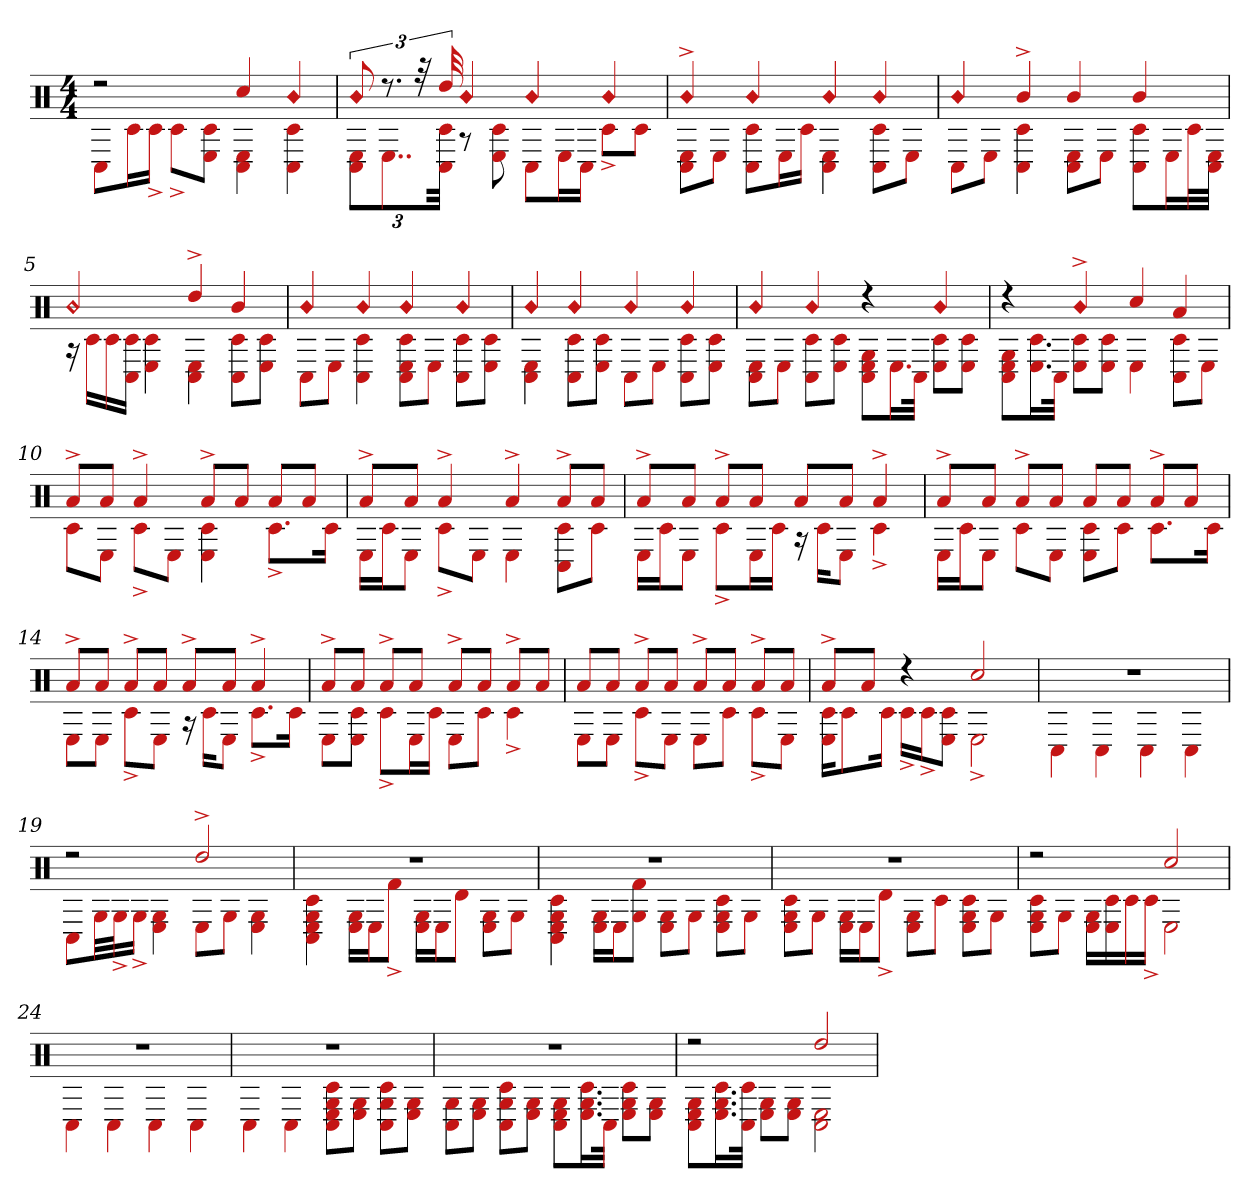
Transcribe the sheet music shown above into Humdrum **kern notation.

**kern
*part1
*staff1
*clefX
*k[]
*M4/4
=1
*^
2r	8C#L
.	16c#L
.	16c#^JJ
.	8c#^L
.	8E 8c#J
4cc#	4C# 4E
!LO:N:head=diamond	!
4b	4C# 4c#
=2	=2
!LO:N:head=diamond	!
12b	12C# 12EL
12.r	12..E
48r	.
48dd	48C# 48c#Jkk
!LO:N:head=diamond	!
4b	8r
.	8E 8c#
!LO:N:head=diamond	!
4b	8C#L
.	16EL
.	16C#JJ
!LO:N:head=diamond	!
4b	8c#^L
.	8c#J
=3	=3
!LO:N:head=diamond	!
4b^	8C# 8EL
.	8EJ
!LO:N:head=diamond	!
4b	8C# 8c#L
.	16EL
.	16c#JJ
!LO:N:head=diamond	!
4b	4C# 4E
!LO:N:head=diamond	!
4b	8C# 8c#L
.	8EJ
=4	=4
!LO:N:head=diamond	!
4b	8C#L
.	8EJ
4b^	4C# 4c#
4b	8C# 8EL
.	8EJ
4b	8C# 8c#L
.	16EL
.	32c#L
.	32C# 32EJJJ
=5	=5
!LO:N:head=diamond	!
2b	16r
.	16c#LL
.	16c#
.	16c# 16C#JJ
.	4c# 4E
4dd^	4C# 4E
4b	8C# 8c#L
.	8E 8c#J
=6	=6
!LO:N:head=diamond	!
4b	8C#L
.	8EJ
!LO:N:head=diamond	!
4b	4C# 4c#
!LO:N:head=diamond	!
4b	8C# 8E 8c#L
.	8EJ
!LO:N:head=diamond	!
4b	8C# 8c#L
.	8E 8c#J
=7	=7
!LO:N:head=diamond	!
4b	4C# 4E
!LO:N:head=diamond	!
4b	8C# 8c#L
.	8E 8c#J
!LO:N:head=diamond	!
4b	8C#L
.	8EJ
!LO:N:head=diamond	!
4b	8C# 8c#L
.	8E 8c#J
=8	=8
!LO:N:head=diamond	!
4b	8C# 8EL
.	8EJ
!LO:N:head=diamond	!
4b	8C# 8c#L
.	8E 8c#J
4r	8G 8C# 8EL
.	16.EL
.	32C#JJk
!LO:N:head=diamond	!
4b	8c# 8EL
.	8c# 8EJ
=9	=9
4r	8C# 8G 8EL
.	16.E 16.c#L
.	32C#JJk
!LO:N:head=diamond	!
4b^	8E 8c#L
.	8E 8c#J
4cc#	4E
4a	8C# 8c#L
.	8EJ
=10	=10
8a^L	8c#L
8aJ	8EJ
4a^	8c#^L
.	8EJ
8a^L	4c# 4E
8aJ	.
8aL	8.c#^L
8aJ	.
.	16c#Jk
=11	=11
8a^L	16ELL
.	16c#J
8aJ	8EJ
4a^	8c#^L
.	8EJ
4a^	4E
8a^L	8C# 8c#L
8aJ	8c#J
=12	=12
8a^L	16ELL
.	16c#J
8aJ	8EJ
8a^L	8c#^L
8aJ	16EL
.	16c#JJ
8aL	16r
.	16c#KL
8aJ	8EJ
4a^	4c#^
=13	=13
8a^L	16ELL
.	16c#J
8aJ	8EJ
8a^L	8c#L
8aJ	8EJ
8aL	8c# 8EL
8aJ	8c#J
8a^L	8.c#L
8aJ	.
.	16c#Jk
=14	=14
8a^L	8EL
8aJ	8EJ
8a^L	8c#^L
8aJ	8EJ
8a^L	16r
.	16c#KL
8aJ	8EJ
4a^	8.c#^L
.	16c#Jk
=15	=15
8a^L	8EL
8aJ	8c# 8EJ
8a^L	8c#^L
8aJ	16EL
.	16c#JJ
8a^L	8EL
8aJ	8c#J
8a^L	4c#^
8aJ	.
=16	=16
8aL	8EL
8aJ	8EJ
8a^L	8c#^L
8aJ	8EJ
8a^L	8EL
8aJ	8c#J
8a^L	8c#^L
8aJ	8EJ
=17	=17
8a^L	16c# 16EKL
.	8c#
8aJ	.
.	16c#Jk
4r	16c#^LL
.	16c#^J
.	8c# 8EJ
2cc#	2E^
=18	=18
1r	4C#
.	4C#
.	4C#
.	4C#
=19	=19
2r	8C#L
.	32GLL
.	32G^J
.	16G^JJ
.	4E 4G
2dd^	8EL
.	8GJ
.	4G 4E
=20	=20
1r	4C# 4E 4c# 4G
.	16E 16GLL
.	16EJ
.	8f#^J
.	16E 16GLL
.	16EJ
.	8dJ
.	8G 8EL
.	8GJ
=21	=21
1r	4C# 4c# 4E 4G
.	16E 16GLL
.	16EJ
.	8f# 8GJ
.	8G 8EL
.	8GJ
.	8G 8E 8c#L
.	8GJ
=22	=22
1r	8c# 8G 8EL
.	8GJ
.	16E 16GLL
.	16EJ
.	8d^J
.	8E 8GL
.	8c#J
.	8E 8G 8c#L
.	8GJ
=23	=23
2r	8c# 8E 8GL
.	8GJ
.	16E 16GLL
.	16E 16c#
.	16c#
.	16c#^JJ
2cc#	2E
=24	=24
1r	4C#
.	4C#
.	4C#
.	4C#
=25	=25
1r	4C#
.	4C#
.	8C# 8E 8G 8c#L
.	8G 8EJ
.	8C# 8c# 8GL
.	8G 8EJ
=26	=26
1r	8C# 8GL
.	8G 8EJ
.	8C# 8c# 8GL
.	8E 8GJ
.	8C# 8G 8EL
.	16.G 16.E 16.c#L
.	32C#JJk
.	8E 8c# 8GL
.	8E 8GJ
=27	=27
2r	8C# 8E 8GL
.	16.E 16.c# 16.GL
.	32C# 32c#JJk
.	8G 8EL
.	8G 8EJ
2dd	2C# 2E
*v	*v
=
*-
